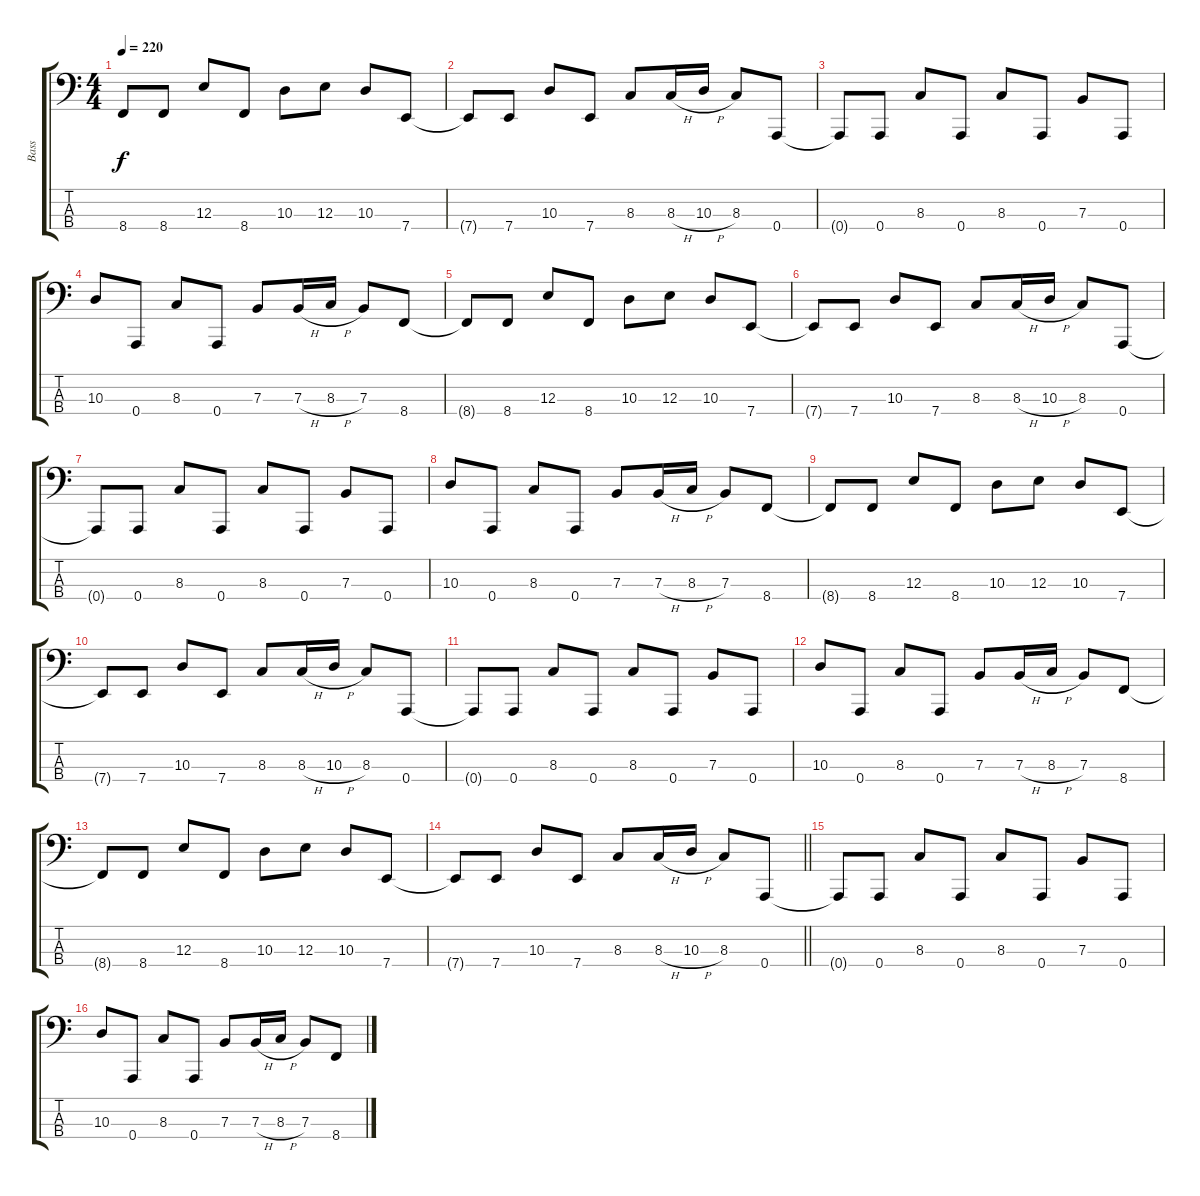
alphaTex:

\track ("Bass" "Bass") {instrument electricbasspick}
\staff {score tabs}
\tuning (D2 A1 E1 A0) {hide}
\ts (4 4)
\tempo 220
\clef f4
\ks c
8.4{t}.8{dy f} 8.4.8 12.3.8 8.4.8 10.3.8 12.3.8 10.3.8 7.4.8 |
7.4{t}.8 7.4.8 10.3.8 7.4.8 8.3.8 8.3{h}.16 10.3{h}.16 8.3.8 0.4.8 |
0.4{t}.8 0.4.8 8.3.8 0.4.8 8.3.8 0.4.8 7.3.8 0.4.8 |
10.3.8 0.4.8 8.3.8 0.4.8 7.3.8 7.3{h}.16 8.3{h}.16 7.3.8 8.4.8 |
8.4{t}.8 8.4.8 12.3.8 8.4.8 10.3.8 12.3.8 10.3.8 7.4.8 |
7.4{t}.8 7.4.8 10.3.8 7.4.8 8.3.8 8.3{h}.16 10.3{h}.16 8.3.8 0.4.8 |
0.4{t}.8 0.4.8 8.3.8 0.4.8 8.3.8 0.4.8 7.3.8 0.4.8 |
10.3.8 0.4.8 8.3.8 0.4.8 7.3.8 7.3{h}.16 8.3{h}.16 7.3.8 8.4.8 |
8.4{t}.8 8.4.8 12.3.8 8.4.8 10.3.8 12.3.8 10.3.8 7.4.8 |
7.4{t}.8 7.4.8 10.3.8 7.4.8 8.3.8 8.3{h}.16 10.3{h}.16 8.3.8 0.4.8 |
0.4{t}.8 0.4.8 8.3.8 0.4.8 8.3.8 0.4.8 7.3.8 0.4.8 |
10.3.8 0.4.8 8.3.8 0.4.8 7.3.8 7.3{h}.16 8.3{h}.16 7.3.8 8.4.8 |
8.4{t}.8 8.4.8 12.3.8 8.4.8 10.3.8 12.3.8 10.3.8 7.4.8 |
\barLineRight lightlight
7.4{t}.8 7.4.8 10.3.8 7.4.8 8.3.8 8.3{h}.16 10.3{h}.16 8.3.8 0.4.8 |
0.4{t}.8 0.4.8 8.3.8 0.4.8 8.3.8 0.4.8 7.3.8 0.4.8 |
10.3.8 0.4.8 8.3.8 0.4.8 7.3.8 7.3{h}.16 8.3{h}.16 7.3.8 8.4.8
